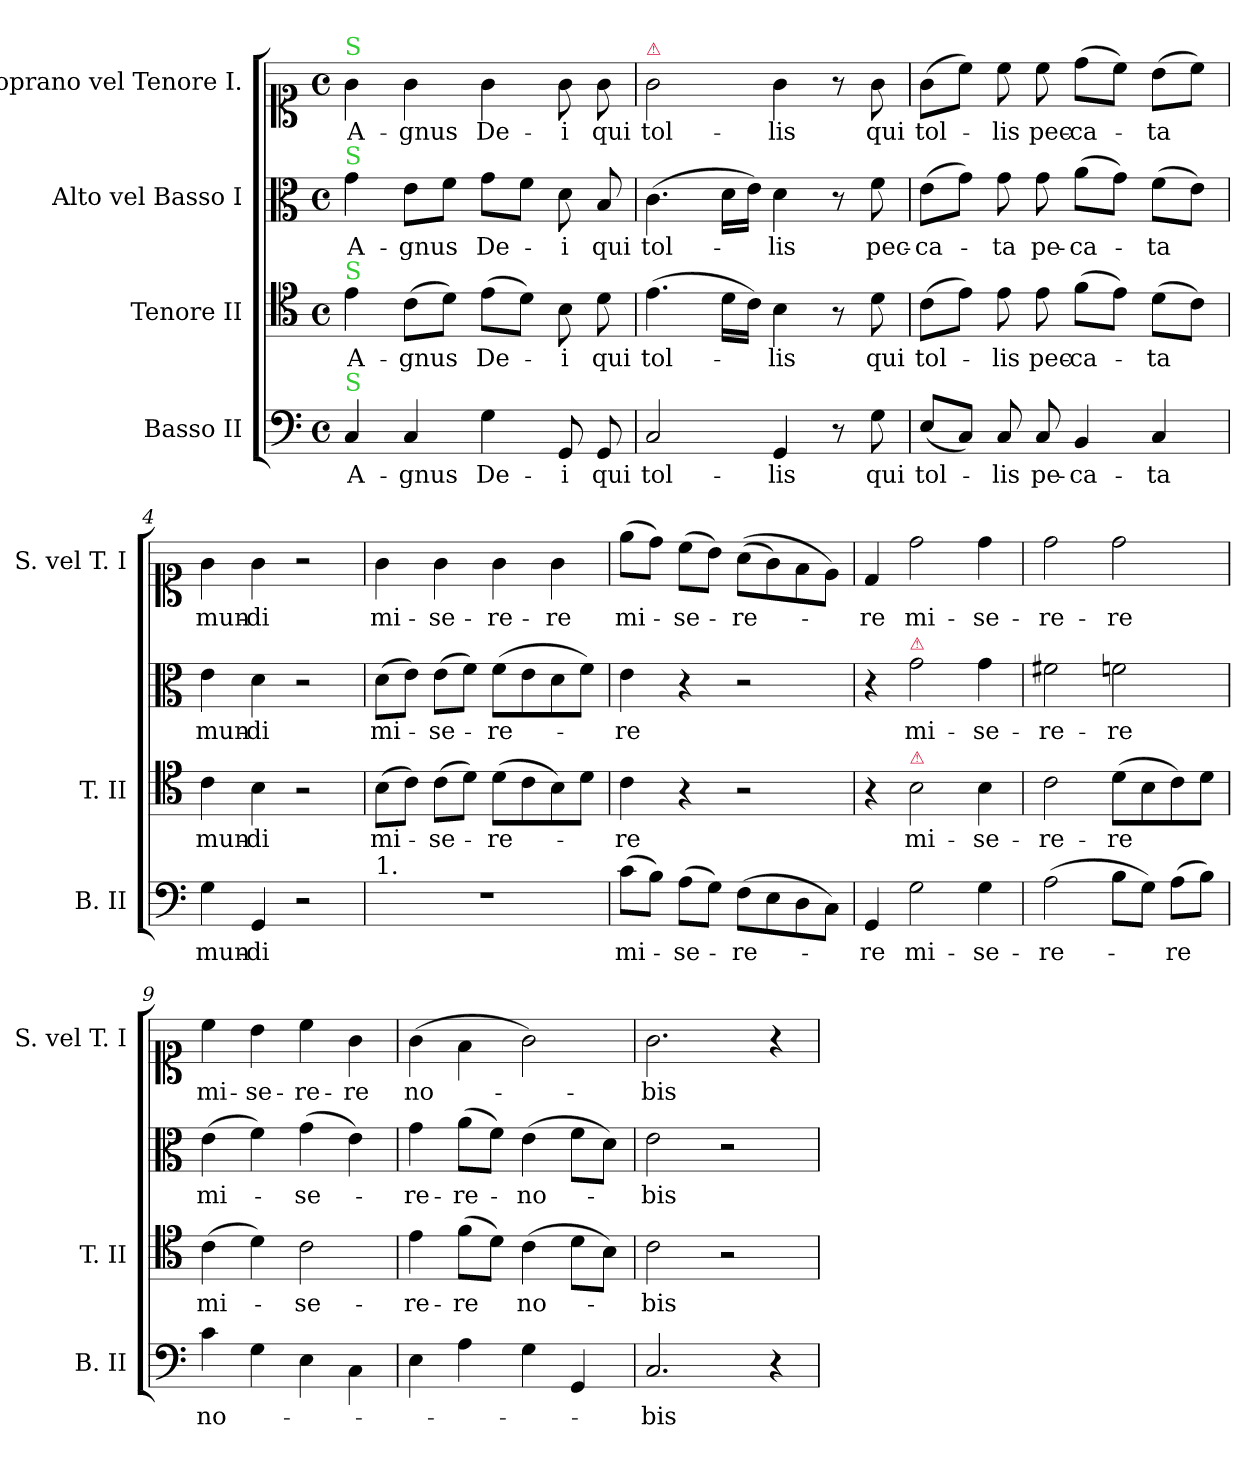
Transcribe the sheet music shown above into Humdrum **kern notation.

**kern	**text	**kern	**text	**kern	**text	**kern	**text
*part4	*part4	*part3	*part3	*part2	*part2	*part1	*part1
*staff4	*staff4	*staff3	*staff3	*staff2	*staff2	*staff1	*staff1
*I"Basso II	*	*I"Tenore II	*	*I"Alto vel Basso I	*	*I"Soprano vel Tenore I.	*
*I'B. II	*	*I'T. II	*	*	*	*I'S. vel T. I	*
*clefF4	*	*clefC4	*	*clefC3	*	*clefC1	*
*k[]	*	*k[]	*	*k[]	*	*k[]	*
*C:	*	*C:	*	*C:	*	*C:	*
*M4/4	*	*M4/4	*	*M4/4	*	*M4/4	*
*met(c)	*	*met(c)	*	*met(c)	*	*met(c)	*
=1	=1	=1	=1	=1	=1	=1	=1
!	!	!	!	!	!	!LO:TX:a:color=limegreen:t=S	!
!	!	!	!	!LO:TX:a:color=limegreen:t=S	!	!	!
!	!	!LO:TX:a:color=limegreen:t=S	!	!	!	!	!
!LO:TX:a:color=limegreen:t=S	!	!	!	!	!	!	!
4C/	A-	4e\	A-	4g\	A-	4g\	A-
4C/	-gnus	(8c\L	-gnus	8e\L	-gnus	4g\	-gnus
.	.	8d\J)	.	8f\J	.	.	.
4G\	De-	(8e\L	De-	8g\L	De-	4g\	De-
.	.	8d\J)	.	8f\J	.	.	.
8GG/	-i	8B\	-i	8d\	-i	8g\	-i
8GG/	qui	8d\	qui	8B/	qui	8g\	qui
=2	=2	=2	=2	=2	=2	=2	=2
!	!	!	!	!	!	!LO:TX:a:color=crimson:t=⚠	!
2C/	tol-	(4.e\	tol-	(4.c\	tol-	2g\	tol-
.	.	16d\LL	.	16d\LL	.	.	.
.	.	16c\JJ)	.	16e\JJ)	.	.	.
4GG/	-lis	4B\	-lis	4d\	-lis	4g\	-lis
8r	.	8r	.	8r	.	8r	.
8G\	qui	8d\	qui	8f\	pec-	8g\	qui
=3	=3	=3	=3	=3	=3	=3	=3
(8E/L	tol-	(8c\L	tol-	(8e\L	-ca-	(8g\L	tol-
8C/J)	.	8e\J)	.	8g\J)	.	8cc\J)	.
8C/	-lis	8e\	-lis	8g\	-ta	8cc\	-lis
8C/	pe-	8e\	pec-	8g\	pe-	8cc\	pec-
4BB/	-ca-	(8f\L	-ca-	(8a\L	-ca-	(8dd\L	-ca-
.	.	8e\J)	.	8g\J)	.	8cc\J)	.
4C/	-ta	(8d\L	-ta	(8f\L	-ta	(8b\L	-ta
.	.	8c\J)	.	8e\J)	.	8cc\J)	.
=4	=4	=4	=4	=4	=4	=4	=4
4G\	mun-	4c\	mun-	4e\	mun-	4g\	mun-
4GG/	-di	4B\	-di	4d\	-di	4g\	-di
2r	.	2r	.	2r	.	2r	.
=5	=5	=5	=5	=5	=5	=5	=5
!LO:TX:a:t=1.	!	!	!	!	!	!	!
1r	.	(8B\L	mi-	(8d\L	mi-	4g\	mi-
.	.	8c\J)	.	8e\J)	.	.	.
.	.	(8c\L	-se-	(8e\L	-se-	4g\	-se-
.	.	8d\J)	.	8f\J)	.	.	.
.	.	(8d\L	-re-	(8f\L	-re-	4g\	-re-
.	.	8c\	.	8e\	.	.	.
.	.	8B\)	.	8d\	.	4g\	-re
.	.	8d\J	.	8f\J)	.	.	.
=6	=6	=6	=6	=6	=6	=6	=6
(8c\L	mi-	4c\	-re	4e\	-re	(8ee\L	mi-
8B\J)	.	.	.	.	.	8dd\J)	.
(8A\L	-se-	4r	.	4r	.	(8cc\L	-se-
8G\J)	.	.	.	.	.	8b\J)	.
(8F\L	-re-	2r	.	2r	.	((8a\L	-re-
8E\	.	.	.	.	.	8g\)	.
8D\	.	.	.	.	.	8f\	.
8C\J)	.	.	.	.	.	8e\J)	.
=7	=7	=7	=7	=7	=7	=7	=7
4GG/	-re	4r	.	4r	.	4d/	-re
!	!	!	!	!LO:TX:a:color=crimson:t=⚠	!	!	!
!	!	!LO:TX:a:color=crimson:t=⚠	!	!	!	!	!
2G\	mi-	2B\	mi-	2g\	mi-	2dd\	mi-
4G\	-se-	4B\	-se-	4g\	-se-	4dd\	-se-
=8	=8	=8	=8	=8	=8	=8	=8
(2A\	-re-	2c\	-re-	2f#X\	-re-	2dd\	-re-
8B\L	.	(8d\L	-re	2fn\	-re	2dd\	-re
8G\J)	.	8B\	.	.	.	.	.
(8A\L	-re	8c\)	.	.	.	.	.
8B\J)	.	8d\J	.	.	.	.	.
=9	=9	=9	=9	=9	=9	=9	=9
4c\	no-	(4c\	mi-	(4e\	mi-	4cc\	mi-
4G\	.	4d\)	.	4f\)	.	4b\	-se-
4E\	.	2c\	-se-	(4g\	-se-	4cc\	-re-
4C\	.	.	.	4e\)	.	4g\	-re
=10	=10	=10	=10	=10	=10	=10	=10
4E\	.	4e\	-re-	4g\	-re-	(4g\	no-
4A\	.	(8f\L	-re	(8a\L	-re-	4f\	.
.	.	8d\J)	.	8f\J)	.	.	.
4G\	.	(4c\	no-	(4e\	-no-	2g\)	.
4GG/	.	8d\L	.	8f\L	.	.	.
.	.	8B\J)	.	8d\J)	.	.	.
=11	=11	=11	=11	=11	=11	=11	=11
2.C/	-bis	2c\	-bis	2e\	-bis	2.g\	-bis
.	.	2r	.	2r	.	.	.
4r	.	.	.	.	.	4r	.
=	=	=	=	=	=	=	=
*-	*-	*-	*-	*-	*-	*-	*-
